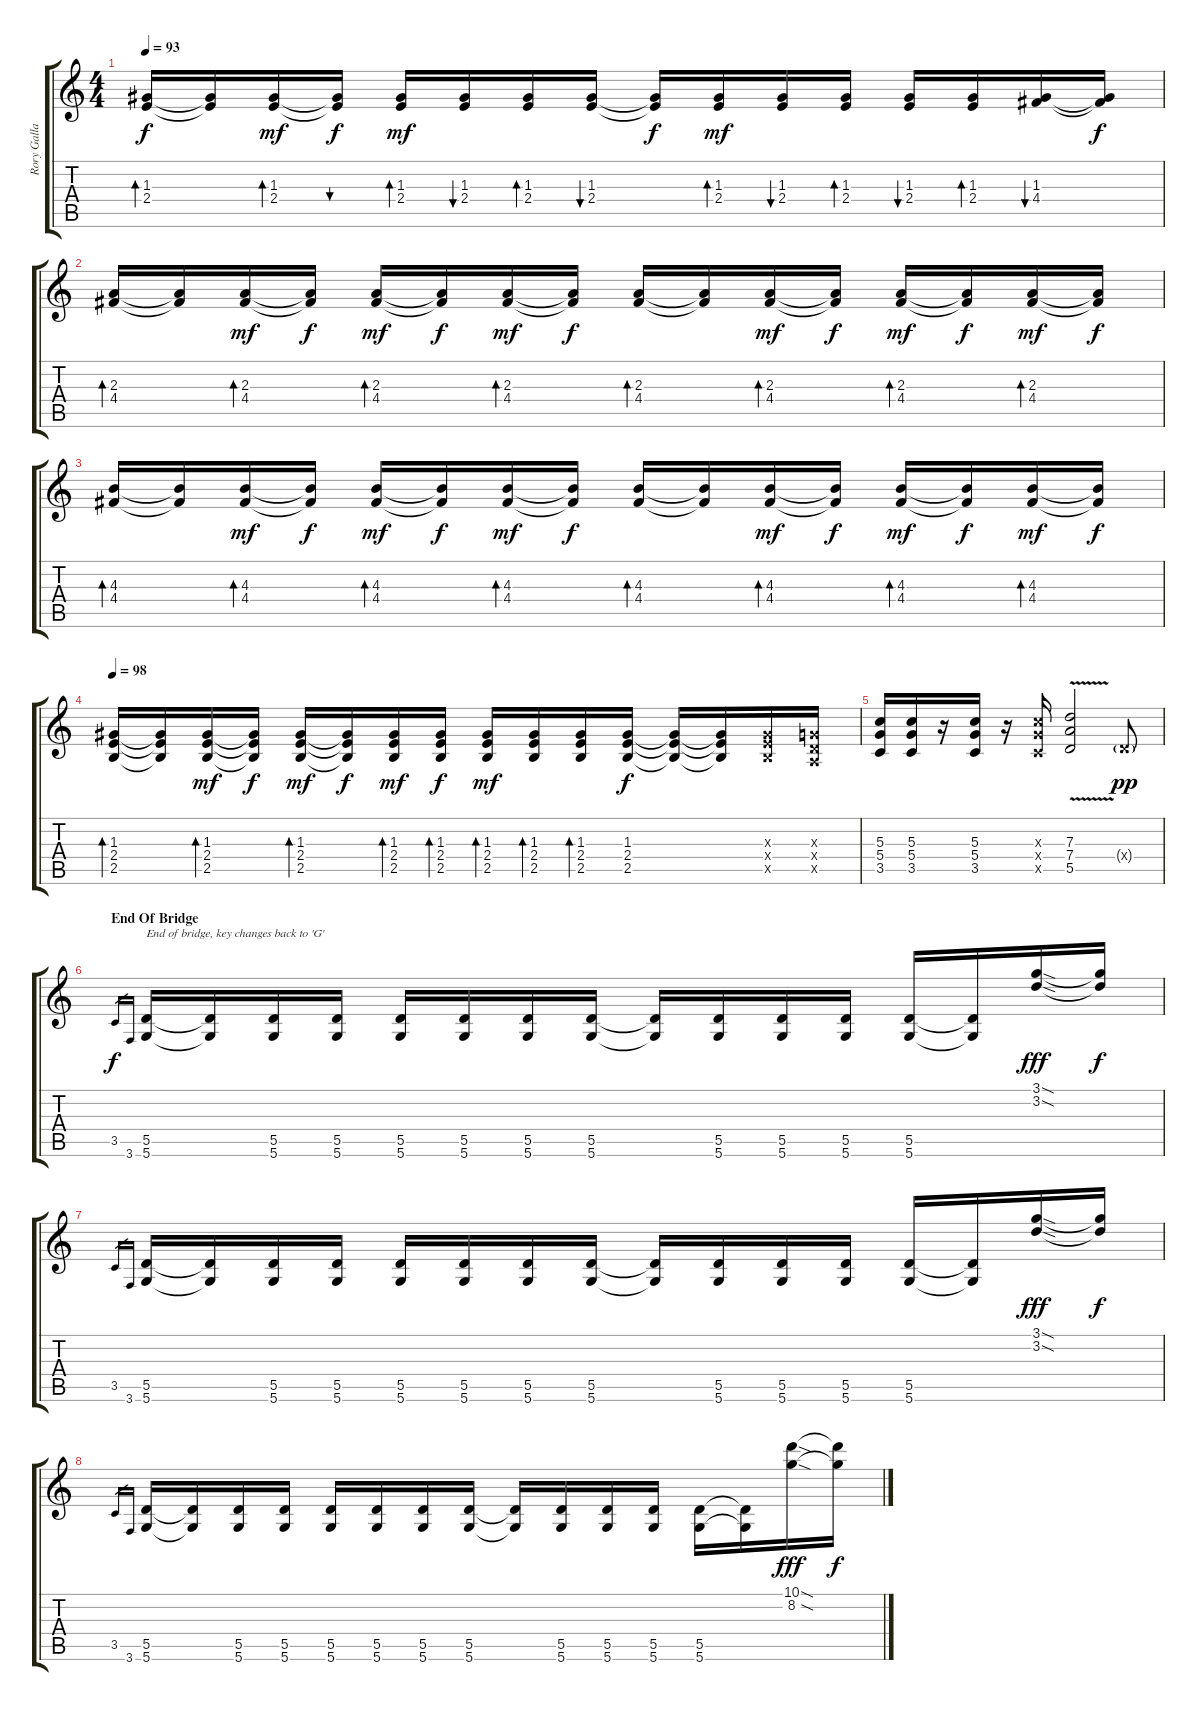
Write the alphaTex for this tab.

\track ("Rory Gallagher" "Rory Galla") {instrument electricguitarclean}
\staff {score tabs}
\tuning (E4 B3 G3 D3 A2 D2) {hide}
\ts (4 4)
\tempo 93
\clef g2
\ks c
(1.3 2.4).16{bd 60 dy f} (1.3{t} 2.4{t}).16 (1.3 2.4).16{bd 60 dy mf} (1.3{t} 2.4{t}).16{bu 60 dy f} (1.3 2.4).16{bd 60 dy mf} (1.3 2.4).16{bu 60} (1.3 2.4).16{bd 60} (1.3 2.4).16{bu 60} (1.3{t} 2.4{t}).16{dy f} (1.3 2.4).16{bd 60 dy mf} (1.3 2.4).16{bu 60} (1.3 2.4).16{bd 60} (1.3 2.4).16{bu 60} (1.3 2.4).16{bd 60} (1.3 4.4).16{bu 60} (1.3{t} 4.4{t}).16{dy f} |
(2.3 4.4).16{bd 60} (2.3{t} 4.4{t}).16 (2.3 4.4).16{bd 60 dy mf} (2.3{t} 4.4{t}).16{dy f} (2.3 4.4).16{bd 60 dy mf} (2.3{t} 4.4{t}).16{dy f} (2.3 4.4).16{bd 60 dy mf} (2.3{t} 4.4{t}).16{dy f} (2.3 4.4).16{bd 60} (2.3{t} 4.4{t}).16 (2.3 4.4).16{bd 60 dy mf} (2.3{t} 4.4{t}).16{dy f} (2.3 4.4).16{bd 60 dy mf} (2.3{t} 4.4{t}).16{dy f} (2.3 4.4).16{bd 60 dy mf} (2.3{t} 4.4{t}).16{dy f} |
(4.3 4.4).16{bd 60} (4.3{t} 4.4{t}).16 (4.3 4.4).16{bd 60 dy mf} (4.3{t} 4.4{t}).16{dy f} (4.3 4.4).16{bd 60 dy mf} (4.3{t} 4.4{t}).16{dy f} (4.3 4.4).16{bd 60 dy mf} (4.3{t} 4.4{t}).16{dy f} (4.3 4.4).16{bd 60} (4.3{t} 4.4{t}).16 (4.3 4.4).16{bd 60 dy mf} (4.3{t} 4.4{t}).16{dy f} (4.3 4.4).16{bd 60 dy mf} (4.3{t} 4.4{t}).16{dy f} (4.3 4.4).16{bd 60 dy mf} (4.3{t} 4.4{t}).16{dy f} |
\tempo 98
(1.3 2.4 2.5).16{bd 60} (1.3{t} 2.4{t} 2.5{t}).16 (1.3 2.4 2.5).16{bd 60 dy mf} (1.3{t} 2.4{t} 2.5{t}).16{dy f} (1.3 2.4 2.5).16{bd 60 dy mf} (1.3{t} 2.4{t} 2.5{t}).16{dy f} (1.3 2.4 2.5).16{bd 60 dy mf} (1.3 2.4 2.5).16{bd 60 dy f} (1.3 2.4 2.5).16{bd 60 dy mf} (1.3 2.4 2.5).16{bd 60} (1.3 2.4 2.5).16{bd 60} (1.3 2.4 2.5).16{dy f} (1.3{t} 2.4{t} 2.5{t}).16 (1.3{t} 2.4{t} 2.5{t}).16 (1.3{x} 2.4{x} 2.5{x}).16 (0.3{x} 0.4{x} 0.5{x}).16 |
(5.3 5.4 3.5).16 (5.3 5.4 3.5).16 r.16 (5.3 5.4 3.5).16 r.16 (5.3{x} 5.4{x} 3.5{x}).16 (7.3{v} 7.4 5.5).2 0.4{g x}.8{dy pp volume 12} |
\section ("" "End Of Bridge")
3.5.16{gr dy f} 3.6.16{gr} (5.5 5.6).16{txt "End of bridge, key changes back to 'G'"} (5.5{t} 5.6{t}).16 (5.5 5.6).16 (5.5 5.6).16 (5.5 5.6).16 (5.5 5.6).16 (5.5 5.6).16 (5.5 5.6).16 (5.5{t} 5.6{t}).16 (5.5 5.6).16 (5.5 5.6).16 (5.5 5.6).16 (5.5 5.6).16 (5.5{t} 5.6{t}).16 (3.1{sod} 3.2{sod}).16{dy fff} (3.1{t} 3.2{t}).16{dy f} |
3.5.16{gr} 3.6.16{gr} (5.5 5.6).16 (5.5{t} 5.6{t}).16 (5.5 5.6).16 (5.5 5.6).16 (5.5 5.6).16 (5.5 5.6).16 (5.5 5.6).16 (5.5 5.6).16 (5.5{t} 5.6{t}).16 (5.5 5.6).16 (5.5 5.6).16 (5.5 5.6).16 (5.5 5.6).16 (5.5{t} 5.6{t}).16 (3.1{sod} 3.2{sod}).16{dy fff} (3.1{t} 3.2{t}).16{dy f} |
3.5.16{gr} 3.6.16{gr} (5.5 5.6).16 (5.5{t} 5.6{t}).16 (5.5 5.6).16 (5.5 5.6).16 (5.5 5.6).16 (5.5 5.6).16 (5.5 5.6).16 (5.5 5.6).16 (5.5{t} 5.6{t}).16 (5.5 5.6).16 (5.5 5.6).16 (5.5 5.6).16 (5.5 5.6).16 (5.5{t} 5.6{t}).16 (10.1{sod} 8.2{sod}).16{dy fff} (10.1{t} 8.2{t}).16{dy f}
